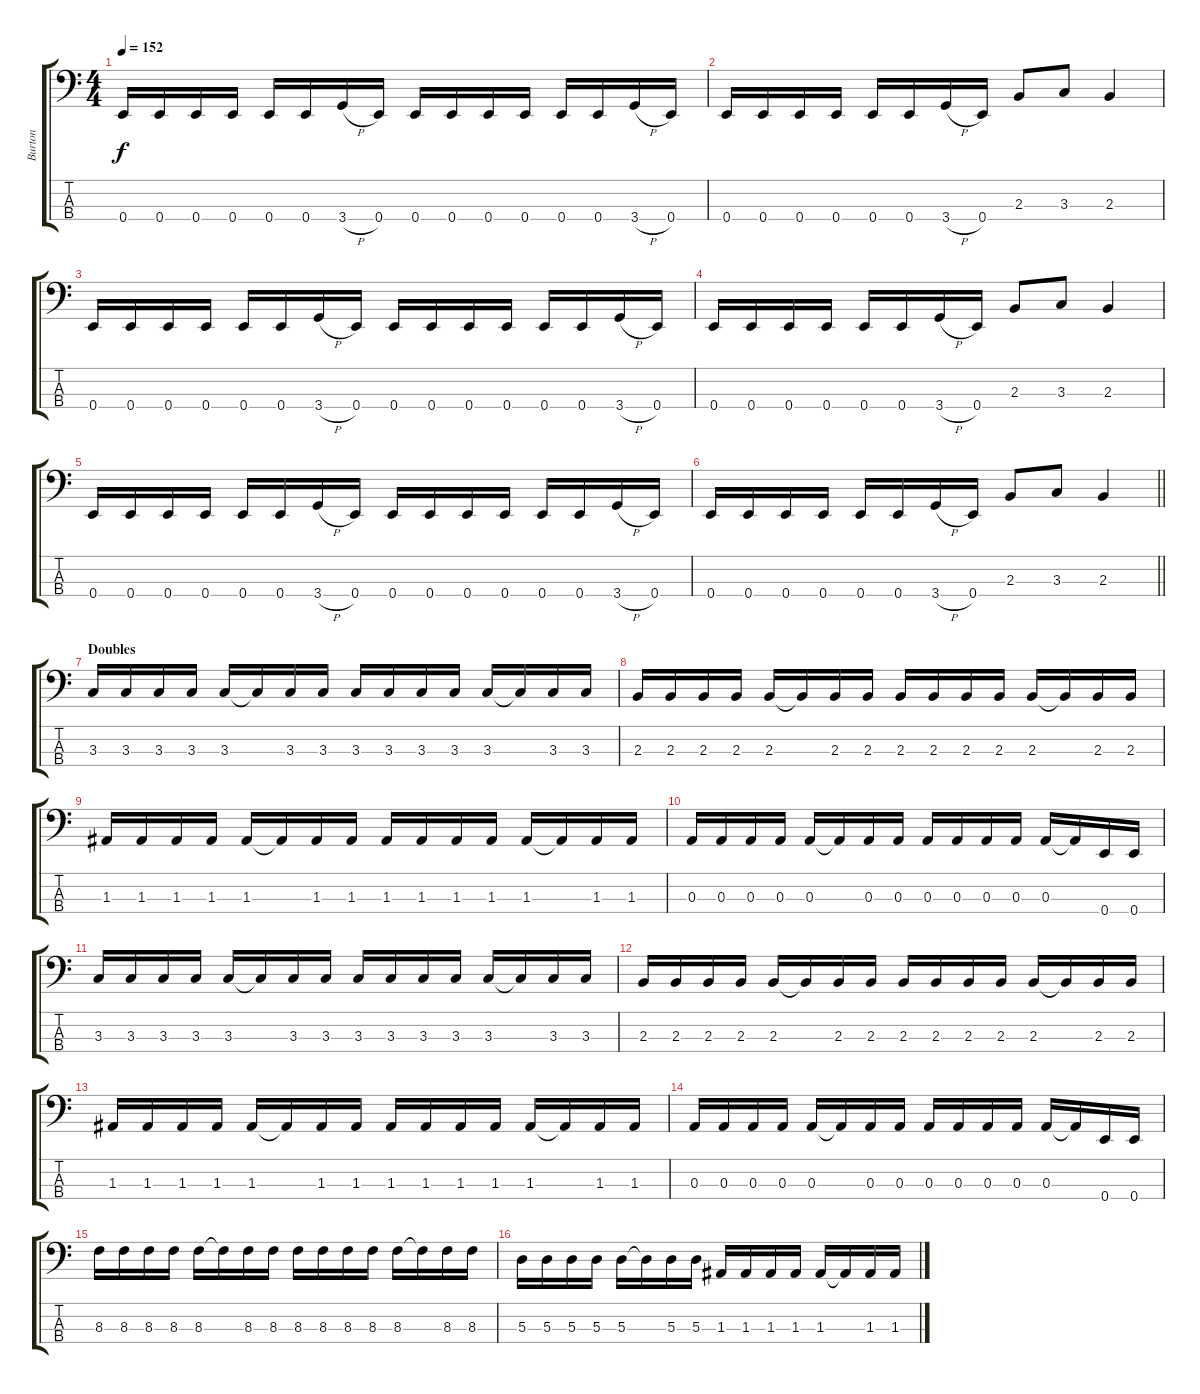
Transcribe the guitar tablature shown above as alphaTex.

\track ("Burton" "Burton") {instrument electricbassfinger}
\staff {score tabs}
\tuning (G2 D2 A1 E1) {hide}
\ts (4 4)
\tempo 152
\clef f4
\ks c
0.4.16{dy f} 0.4.16 0.4.16 0.4.16 0.4.16 0.4.16 3.4{h}.16 0.4.16 0.4.16 0.4.16 0.4.16 0.4.16 0.4.16 0.4.16 3.4{h}.16 0.4.16 |
0.4.16 0.4.16 0.4.16 0.4.16 0.4.16 0.4.16 3.4{h}.16 0.4.16 2.3.8 3.3.8 2.3.4 |
0.4.16 0.4.16 0.4.16 0.4.16 0.4.16 0.4.16 3.4{h}.16 0.4.16 0.4.16 0.4.16 0.4.16 0.4.16 0.4.16 0.4.16 3.4{h}.16 0.4.16 |
0.4.16 0.4.16 0.4.16 0.4.16 0.4.16 0.4.16 3.4{h}.16 0.4.16 2.3.8 3.3.8 2.3.4 |
0.4.16 0.4.16 0.4.16 0.4.16 0.4.16 0.4.16 3.4{h}.16 0.4.16 0.4.16 0.4.16 0.4.16 0.4.16 0.4.16 0.4.16 3.4{h}.16 0.4.16 |
\barLineRight lightlight
0.4.16 0.4.16 0.4.16 0.4.16 0.4.16 0.4.16 3.4{h}.16 0.4.16 2.3.8 3.3.8 2.3.4 |
\section ("" "Doubles")
3.3.16 3.3.16 3.3.16 3.3.16 3.3.16 3.3{t}.16 3.3.16 3.3.16 3.3.16 3.3.16 3.3.16 3.3.16 3.3.16 3.3{t}.16 3.3.16 3.3.16 |
2.3.16 2.3.16 2.3.16 2.3.16 2.3.16 2.3{t}.16 2.3.16 2.3.16 2.3.16 2.3.16 2.3.16 2.3.16 2.3.16 2.3{t}.16 2.3.16 2.3.16 |
1.3.16 1.3.16 1.3.16 1.3.16 1.3.16 1.3{t}.16 1.3.16 1.3.16 1.3.16 1.3.16 1.3.16 1.3.16 1.3.16 1.3{t}.16 1.3.16 1.3.16 |
0.3.16 0.3.16 0.3.16 0.3.16 0.3.16 0.3{t}.16 0.3.16 0.3.16 0.3.16 0.3.16 0.3.16 0.3.16 0.3.16 0.3{t}.16 0.4.16 0.4.16 |
3.3.16 3.3.16 3.3.16 3.3.16 3.3.16 3.3{t}.16 3.3.16 3.3.16 3.3.16 3.3.16 3.3.16 3.3.16 3.3.16 3.3{t}.16 3.3.16 3.3.16 |
2.3.16 2.3.16 2.3.16 2.3.16 2.3.16 2.3{t}.16 2.3.16 2.3.16 2.3.16 2.3.16 2.3.16 2.3.16 2.3.16 2.3{t}.16 2.3.16 2.3.16 |
1.3.16 1.3.16 1.3.16 1.3.16 1.3.16 1.3{t}.16 1.3.16 1.3.16 1.3.16 1.3.16 1.3.16 1.3.16 1.3.16 1.3{t}.16 1.3.16 1.3.16 |
0.3.16 0.3.16 0.3.16 0.3.16 0.3.16 0.3{t}.16 0.3.16 0.3.16 0.3.16 0.3.16 0.3.16 0.3.16 0.3.16 0.3{t}.16 0.4.16 0.4.16 |
8.3.16 8.3.16 8.3.16 8.3.16 8.3.16 8.3{t}.16 8.3.16 8.3.16 8.3.16 8.3.16 8.3.16 8.3.16 8.3.16 8.3{t}.16 8.3.16 8.3.16 |
5.3.16 5.3.16 5.3.16 5.3.16 5.3.16 5.3{t}.16 5.3.16 5.3.16 1.3.16 1.3.16 1.3.16 1.3.16 1.3.16 1.3{t}.16 1.3.16 1.3.16
